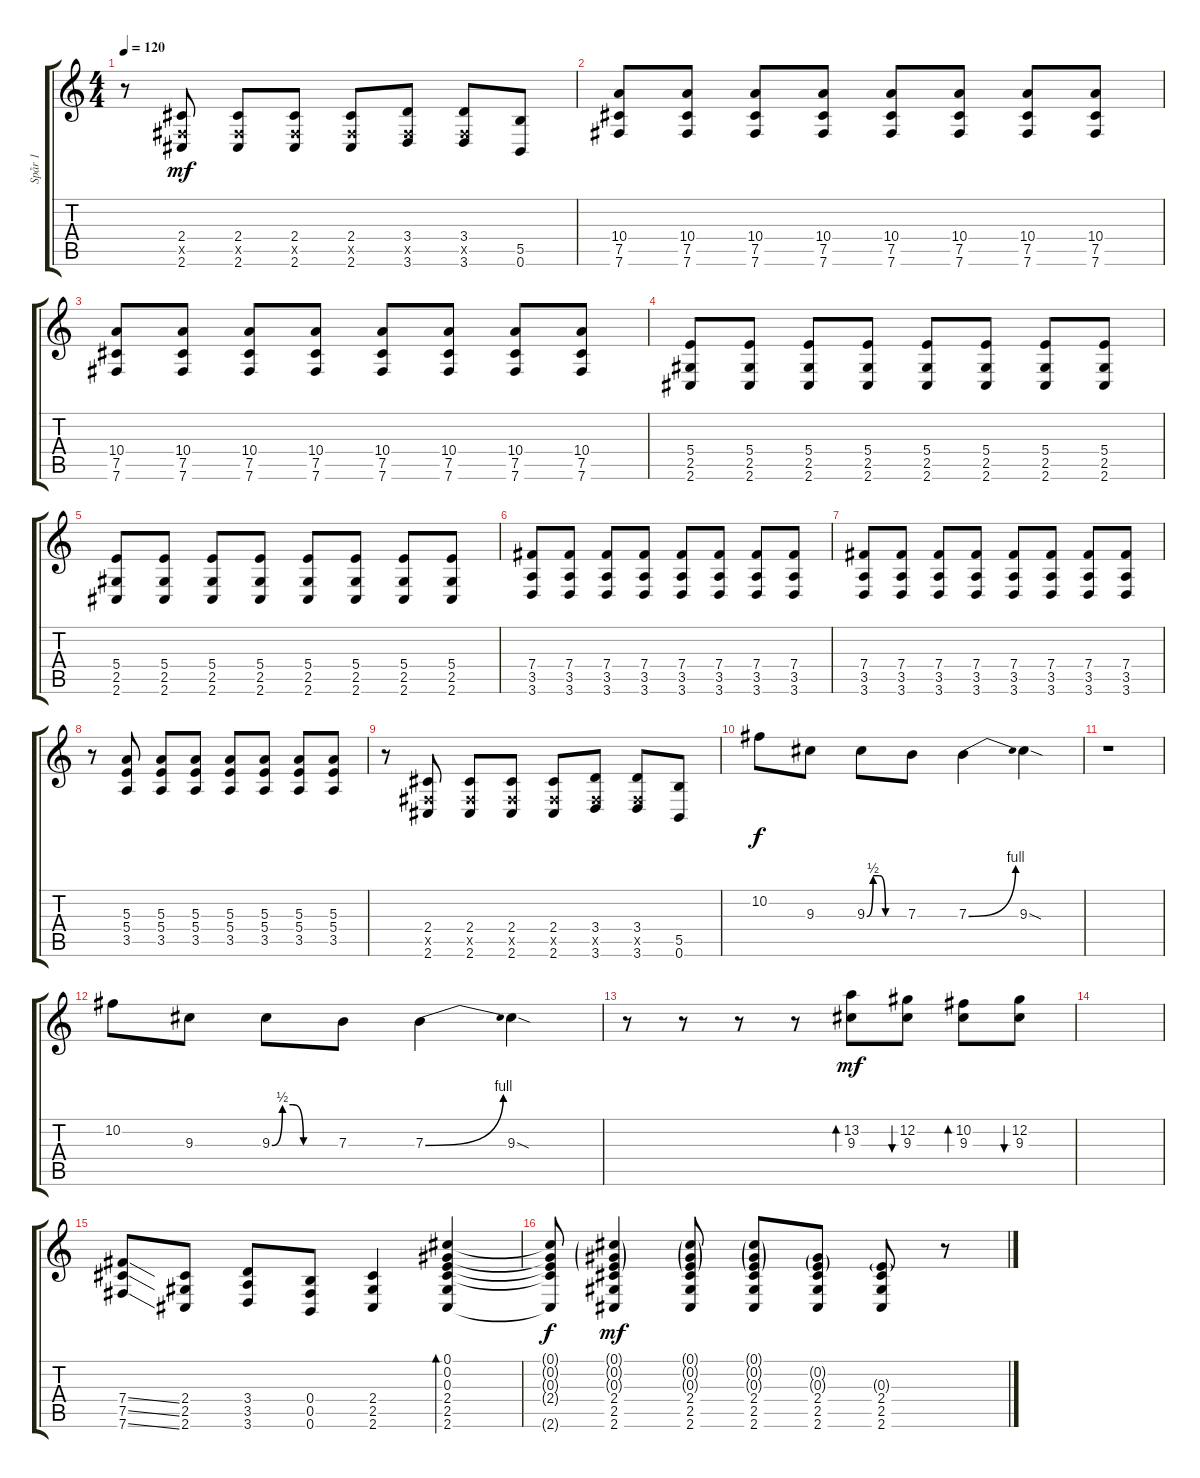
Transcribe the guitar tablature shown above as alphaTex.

\track ("Spår 1" "Spår 1") {instrument distortionguitar}
\staff {score tabs}
\tuning (Db4 Ab3 E3 B2 Gb2 B1) {hide}
\ts (4 4)
\tempo 120
\clef g2
\ks c
r.8{dy mf} (2.4 0.5{x} 2.6).8 (2.4 0.5{x} 2.6).8 (2.4 0.5{x} 2.6).8 (2.4 0.5{x} 2.6).8 (3.4 0.5{x} 3.6).8 (3.4 0.5{x} 3.6).8 (5.5 0.6).8 |
(10.4 7.5 7.6).8 (10.4 7.5 7.6).8 (10.4 7.5 7.6).8 (10.4 7.5 7.6).8 (10.4 7.5 7.6).8 (10.4 7.5 7.6).8 (10.4 7.5 7.6).8 (10.4 7.5 7.6).8 |
(10.4 7.5 7.6).8 (10.4 7.5 7.6).8 (10.4 7.5 7.6).8 (10.4 7.5 7.6).8 (10.4 7.5 7.6).8 (10.4 7.5 7.6).8 (10.4 7.5 7.6).8 (10.4 7.5 7.6).8 |
(5.4 2.5 2.6).8 (5.4 2.5 2.6).8 (5.4 2.5 2.6).8 (5.4 2.5 2.6).8 (5.4 2.5 2.6).8 (5.4 2.5 2.6).8 (5.4 2.5 2.6).8 (5.4 2.5 2.6).8 |
(5.4 2.5 2.6).8 (5.4 2.5 2.6).8 (5.4 2.5 2.6).8 (5.4 2.5 2.6).8 (5.4 2.5 2.6).8 (5.4 2.5 2.6).8 (5.4 2.5 2.6).8 (5.4 2.5 2.6).8 |
(7.4 3.5 3.6).8 (7.4 3.5 3.6).8 (7.4 3.5 3.6).8 (7.4 3.5 3.6).8 (7.4 3.5 3.6).8 (7.4 3.5 3.6).8 (7.4 3.5 3.6).8 (7.4 3.5 3.6).8 |
(7.4 3.5 3.6).8 (7.4 3.5 3.6).8 (7.4 3.5 3.6).8 (7.4 3.5 3.6).8 (7.4 3.5 3.6).8 (7.4 3.5 3.6).8 (7.4 3.5 3.6).8 (7.4 3.5 3.6).8 |
r.8 (5.3 5.4 3.5).8 (5.3 5.4 3.5).8 (5.3 5.4 3.5).8 (5.3 5.4 3.5).8 (5.3 5.4 3.5).8 (5.3 5.4 3.5).8 (5.3 5.4 3.5).8 |
r.8 (2.4 0.5{x} 2.6).8 (2.4 0.5{x} 2.6).8 (2.4 0.5{x} 2.6).8 (2.4 0.5{x} 2.6).8 (3.4 0.5{x} 3.6).8 (3.4 0.5{x} 3.6).8 (5.5 0.6).8 |
10.2.8{dy f} 9.3.8 9.3{be (custom 0 0 10 2 20 2 30 0 60 0)}.8 7.3.8 7.3{be (bend 0 0 60 4)}.4 9.3{sod}.4 |
r.1 |
10.2.8 9.3.8 9.3{be (custom 0 0 10 2 20 2 30 0 60 0)}.8 7.3.8 7.3{be (bend 0 0 60 4)}.4 9.3{sod}.4 |
r.8 r.8 r.8 r.8 (13.2 9.3).8{bd 60 dy mf} (12.2 9.3).8{bu 60} (10.2 9.3).8{bd 60} (12.2 9.3).8{bu 60} |
|
(7.4{ss} 7.5{ss} 7.6{ss}).8 (2.4 2.5 2.6).8 (3.4 3.5 3.6).8 (0.4 0.5 0.6).8 (2.4 2.5 2.6).4 (0.1 0.2 0.3 2.4 2.5 2.6).4{bd 60} |
(0.1{t} 0.2{t} 0.3{t} 2.4{t} 2.6{t}).8{dy f} (0.1{g} 0.2{g} 0.3{g} 2.4 2.5 2.6).4{dy mf} (0.1{g} 0.2{g} 0.3{g} 2.4 2.5 2.6).8 (0.1{g} 0.2{g} 0.3{g} 2.4 2.5 2.6).8 (0.2{g} 0.3{g} 2.4 2.5 2.6).8 (0.3{g} 2.4 2.5 2.6).8 r.8
